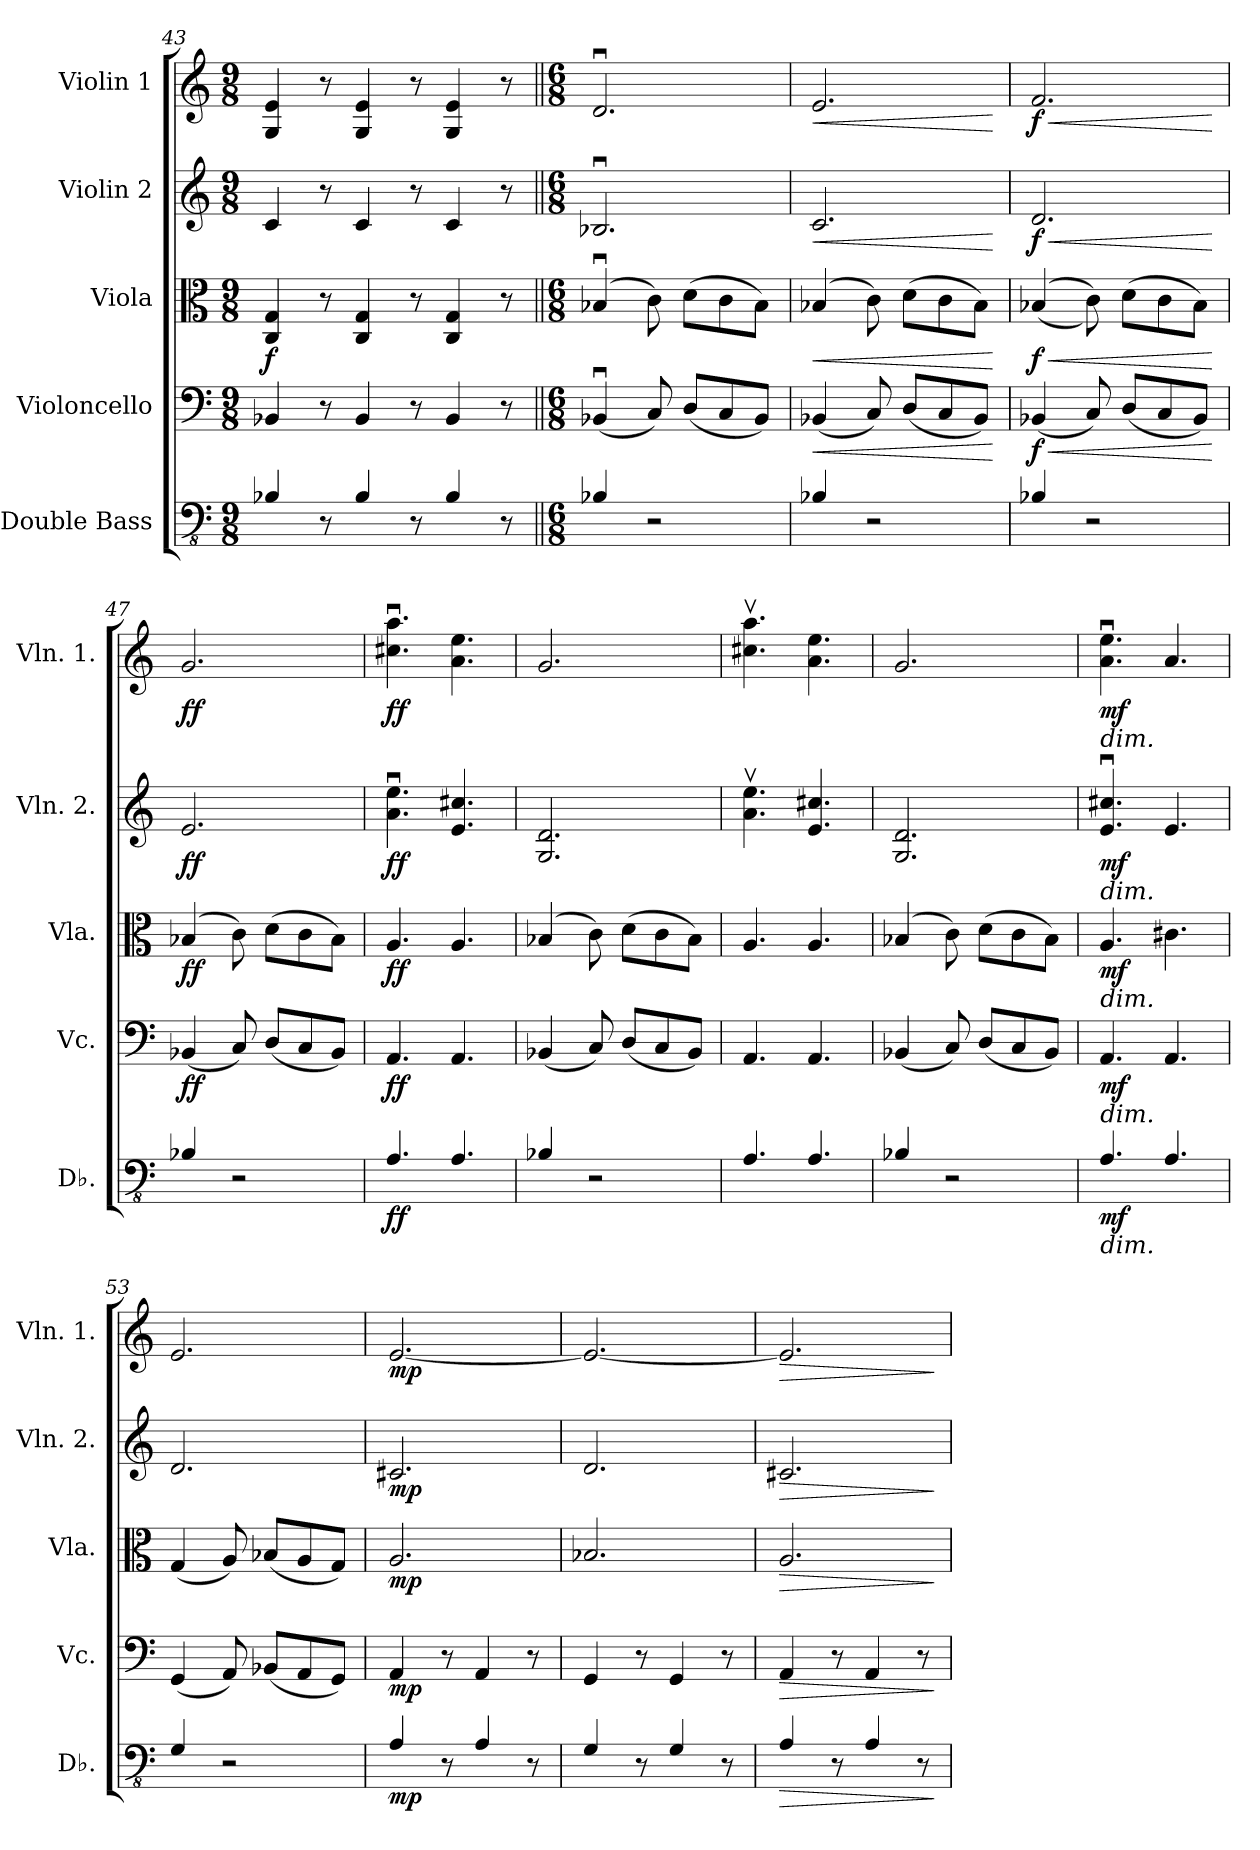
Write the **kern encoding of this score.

**kern	**dynam	**kern	**dynam	**kern	**dynam	**kern	**dynam	**kern	**dynam
*part5	*part5	*part4	*part4	*part3	*part3	*part2	*part2	*part1	*part1
*staff5	*staff5	*staff4	*staff4	*staff3	*staff3	*staff2	*staff2	*staff1	*staff1
*I"Double Bass	*	*I"Violoncello	*	*I"Viola	*	*I"Violin 2	*	*I"Violin 1	*
*I'Db.	*	*I'Vc.	*	*I'Vla.	*	*I'Vln. 2.	*	*I'Vln. 1.	*
*clefFv4	*	*clefF4	*	*clefC3	*	*clefG2	*	*clefG2	*
*ITrd7c12	*	*	*	*	*	*	*	*	*
*k[]	*	*k[]	*	*k[]	*	*k[]	*	*k[]	*
*M9/8	*	*M9/8	*	*M9/8	*	*M9/8	*	*M9/8	*
=43	=43	=43	=43	=43	=43	=43	=43	=43	=43
!	!	!	!	!	!LO:DY:b	!	!	!	!
4BBB-X/	.	4BB-X/	.	4C/ 4G/	f	4c/	.	4G/ 4e/	.
8r	.	8r	.	8r	.	8r	.	8r	.
4BBB-/	.	4BB-/	.	4C/ 4G/	.	4c/	.	4G/ 4e/	.
8r	.	8r	.	8r	.	8r	.	8r	.
4BBB-/	.	4BB-/	.	4C/ 4G/	.	4c/	.	4G/ 4e/	.
8r	.	8r	.	8r	.	8r	.	8r	.
=44||	=44||	=44||	=44||	=44||	=44||	=44||	=44||	=44||	=44||
*M6/8	*	*M6/8	*	*M6/8	*	*M6/8	*	*M6/8	*
4BBB-X/	.	(4BB-Xu/	.	(4B-Xu/	.	2.B-Xu/	.	2.du/	.
2r	.	8C/)	.	8c\)	.	.	.	.	.
.	.	(8D/L	.	(8d\L	.	.	.	.	.
.	.	8C/	.	8c\	.	.	.	.	.
.	.	8BB-/J)	.	8B-\J)	.	.	.	.	.
=45	=45	=45	=45	=45	=45	=45	=45	=45	=45
!	!	!	!LO:HP:b	!	!LO:HP:b	!	!LO:HP:b	!	!LO:HP:b
4BBB-X/	.	(4BB-X/	<	(4B-X/	<	2.c/	<	2.e/	<
2r	.	8C/)	.	8c\)	.	.	.	.	.
.	.	(8D/L	.	(8d\L	.	.	.	.	.
.	.	8C/	.	8c\	.	.	.	.	.
.	.	8BB-/J)	.	8B-\J)	.	.	.	.	.
.	.	.	[	.	[	.	[	.	[
=46	=46	=46	=46	=46	=46	=46	=46	=46	=46
!	!	!	!LO:HP:b	!	!LO:HP:b	!	!LO:HP:b	!	!LO:HP:b
!	!	!	!LO:DY:n=1:b	!	!LO:DY:n=1:b	!	!LO:DY:n=1:b	!	!LO:DY:n=1:b
4BBB-X/	.	(4BB-X/	< f	((4B-X/	< f	2.d/	< f	2.f/	< f
2r	.	8C/)	.	8c\))	.	.	.	.	.
.	.	(8D/L	.	(8d\L	.	.	.	.	.
.	.	8C/	.	8c\	.	.	.	.	.
.	.	8BB-/J)	.	8B-\J)	.	.	.	.	.
.	.	.	[	.	[	.	[	.	[
=47	=47	=47	=47	=47	=47	=47	=47	=47	=47
!	!	!	!LO:DY:b	!	!LO:DY:b	!	!LO:DY:b	!	!LO:DY:b
4BBB-X/	.	(4BB-X/	ff	(4B-X/	ff	2.e/	ff	2.g/	ff
2r	.	8C/)	.	8c\)	.	.	.	.	.
.	.	(8D/L	.	(8d\L	.	.	.	.	.
.	.	8C/	.	8c\	.	.	.	.	.
.	.	8BB-/J)	.	8B-\J)	.	.	.	.	.
=48	=48	=48	=48	=48	=48	=48	=48	=48	=48
!	!LO:DY:b	!	!LO:DY:b	!	!LO:DY:b	!	!LO:DY:b	!	!LO:DY:b
4.AAA/	ff	4.AA/	ff	4.A/	ff	4.a\u 4.ee\u	ff	4.cc#X\u 4.aa\u	ff
4.AAA/	.	4.AA/	.	4.A/	.	4.e/ 4.cc#X/	.	4.a\ 4.ee\	.
!!LO:LB:g=z
=49	=49	=49	=49	=49	=49	=49	=49	=49	=49
4BBB-X/	.	(4BB-X/	.	(4B-X/	.	2.G/ 2.d/	.	2.g/	.
2r	.	8C/)	.	8c\)	.	.	.	.	.
.	.	(8D/L	.	(8d\L	.	.	.	.	.
.	.	8C/	.	8c\	.	.	.	.	.
.	.	8BB-/J)	.	8B-\J)	.	.	.	.	.
=50	=50	=50	=50	=50	=50	=50	=50	=50	=50
4.AAA/	.	4.AA/	.	4.A/	.	4.a\v 4.ee\v	.	4.cc#X\v 4.aa\v	.
4.AAA/	.	4.AA/	.	4.A/	.	4.e/ 4.cc#X/	.	4.a\ 4.ee\	.
=51	=51	=51	=51	=51	=51	=51	=51	=51	=51
4BBB-X/	.	(4BB-X/	.	(4B-X/	.	2.G/ 2.d/	.	2.g/	.
2r	.	8C/)	.	8c\)	.	.	.	.	.
.	.	(8D/L	.	(8d\L	.	.	.	.	.
.	.	8C/	.	8c\	.	.	.	.	.
.	.	8BB-/J)	.	8B-\J)	.	.	.	.	.
=52	=52	=52	=52	=52	=52	=52	=52	=52	=52
!	!	!	!	!	!	!	!	!LO:TX:b:i:t=dim.	!
!	!	!	!	!	!	!LO:TX:b:i:t=dim.	!	!	!
!	!	!	!	!LO:TX:b:i:t=dim.	!	!	!	!	!
!	!	!LO:TX:b:i:t=dim.	!	!	!	!	!	!	!
!LO:TX:b:i:t=dim.	!	!	!	!	!	!	!	!	!
!	!LO:DY:b	!	!LO:DY:b	!	!LO:DY:b	!	!LO:DY:b	!	!LO:DY:b
4.AAA/	mf	4.AA/	mf	4.A/	mf	4.e/u 4.cc#X/u	mf	4.a\u 4.ee\u	mf
4.AAA/	.	4.AA/	.	4.c#X\	.	4.e/	.	4.a/	.
=53	=53	=53	=53	=53	=53	=53	=53	=53	=53
4GGG/	.	(4GG/	.	(4G/	.	2.d/	.	2.e/	.
2r	.	8AA/)	.	8A/)	.	.	.	.	.
.	.	(8BB-X/L	.	(8B-X/L	.	.	.	.	.
.	.	8AA/	.	8A/	.	.	.	.	.
.	.	8GG/J)	.	8G/J)	.	.	.	.	.
=54	=54	=54	=54	=54	=54	=54	=54	=54	=54
!	!LO:DY:b	!	!LO:DY:b	!	!LO:DY:b	!	!LO:DY:b	!	!LO:DY:b
4AAA/	mp	4AA/	mp	2.A/	mp	2.c#X/	mp	[2.e/	mp
8r	.	8r	.	.	.	.	.	.	.
4AAA/	.	4AA/	.	.	.	.	.	.	.
8r	.	8r	.	.	.	.	.	.	.
=55	=55	=55	=55	=55	=55	=55	=55	=55	=55
4GGG/	.	4GG/	.	2.B-X/	.	2.d/	.	2.e/_	.
8r	.	8r	.	.	.	.	.	.	.
4GGG/	.	4GG/	.	.	.	.	.	.	.
8r	.	8r	.	.	.	.	.	.	.
=56	=56	=56	=56	=56	=56	=56	=56	=56	=56
!	!LO:HP:b	!	!LO:HP:b	!	!LO:HP:b	!	!LO:HP:b	!	!LO:HP:b
4AAA/	>	4AA/	>	2.A/	>	2.c#X/	>	2.e/]	>
8r	.	8r	.	.	.	.	.	.	.
4AAA/	.	4AA/	.	.	.	.	.	.	.
8r	.	8r	.	.	.	.	.	.	.
.	]	.	]	.	]	.	]	.	]
=	=	=	=	=	=	=	=	=	=
*-	*-	*-	*-	*-	*-	*-	*-	*-	*-
